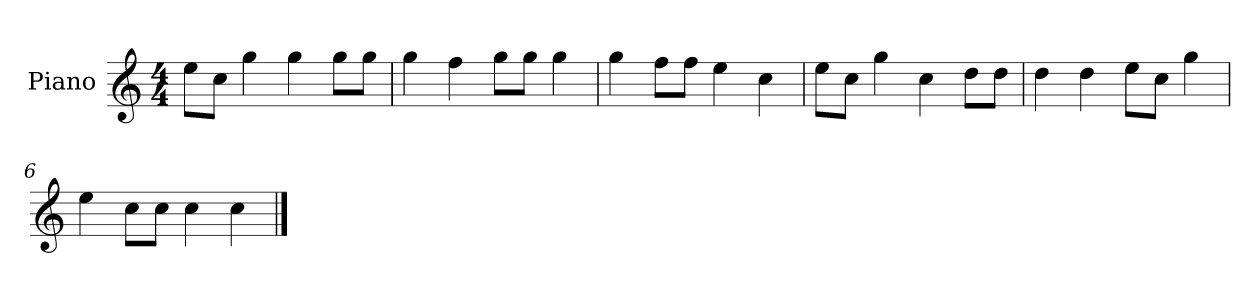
**kern
*part1
*staff1
*I"Piano
*I'P-no
*clefG2
*k[]
*M4/4
*MM90
=1
8ee\L
8cc\J
4gg\
4gg\
8gg\L
8gg\J
=2
4gg\
4ff\
8gg\L
8gg\J
4gg\
=3
4gg\
8ff\L
8ff\J
4ee\
4cc\
=4
8ee\L
8cc\J
4gg\
4cc\
8dd\L
8dd\J
=5
4dd\
4dd\
8ee\L
8cc\J
4gg\
=6
4ee\
8cc\L
8cc\J
4cc\
4cc\
==
*-
